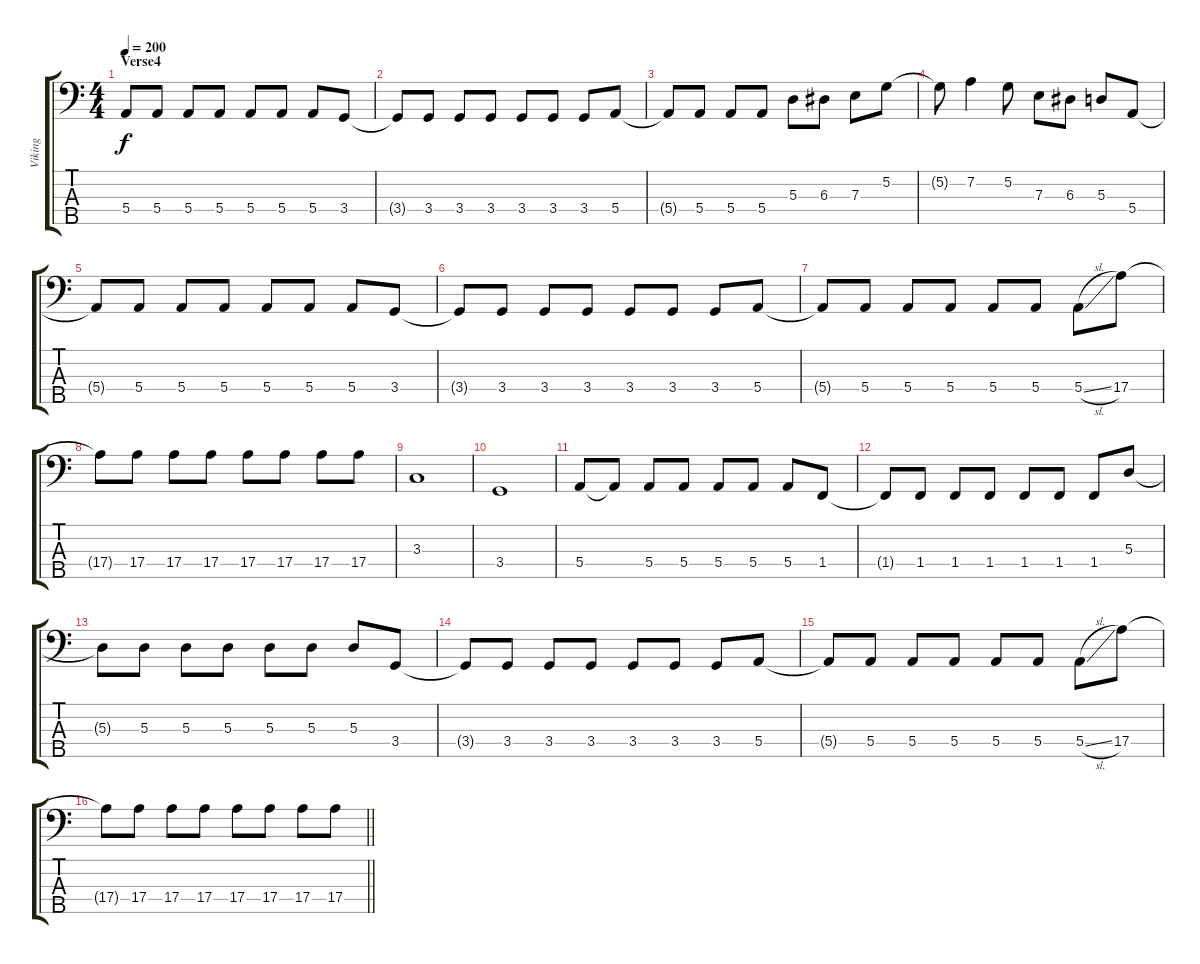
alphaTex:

\track ("Viking" "Viking") {instrument electricbassfinger}
\staff {score tabs}
\tuning (G2 D2 A1 E1 B0) {hide}
\ts (4 4)
\section ("" "Verse4")
\tempo 200
\clef f4
\ks c
5.4{t}.8{dy f} 5.4.8 5.4.8 5.4.8 5.4.8 5.4.8 5.4.8 3.4.8 |
3.4{t}.8 3.4.8 3.4.8 3.4.8 3.4.8 3.4.8 3.4.8 5.4.8 |
5.4{t}.8 5.4.8 5.4.8 5.4.8 5.3.8 6.3.8 7.3.8 5.2.8 |
5.2{t}.8 7.2.4 5.2.8 7.3.8 6.3.8 5.3.8 5.4.8 |
5.4{t}.8 5.4.8 5.4.8 5.4.8 5.4.8 5.4.8 5.4.8 3.4.8 |
3.4{t}.8 3.4.8 3.4.8 3.4.8 3.4.8 3.4.8 3.4.8 5.4.8 |
5.4{t}.8 5.4.8 5.4.8 5.4.8 5.4.8 5.4.8 5.4{sl}.8 17.4.8 |
17.4{t}.8 17.4.8 17.4.8 17.4.8 17.4.8 17.4.8 17.4.8 17.4.8 |
3.3.1 |
3.4.1 |
5.4.8 5.4{t}.8 5.4.8 5.4.8 5.4.8 5.4.8 5.4.8 1.4.8 |
1.4{t}.8 1.4.8 1.4.8 1.4.8 1.4.8 1.4.8 1.4.8 5.3.8 |
5.3{t}.8 5.3.8 5.3.8 5.3.8 5.3.8 5.3.8 5.3.8 3.4.8 |
3.4{t}.8 3.4.8 3.4.8 3.4.8 3.4.8 3.4.8 3.4.8 5.4.8 |
5.4{t}.8 5.4.8 5.4.8 5.4.8 5.4.8 5.4.8 5.4{sl}.8 17.4.8 |
\barLineRight lightlight
17.4{t}.8 17.4.8 17.4.8 17.4.8 17.4.8 17.4.8 17.4.8 17.4.8
